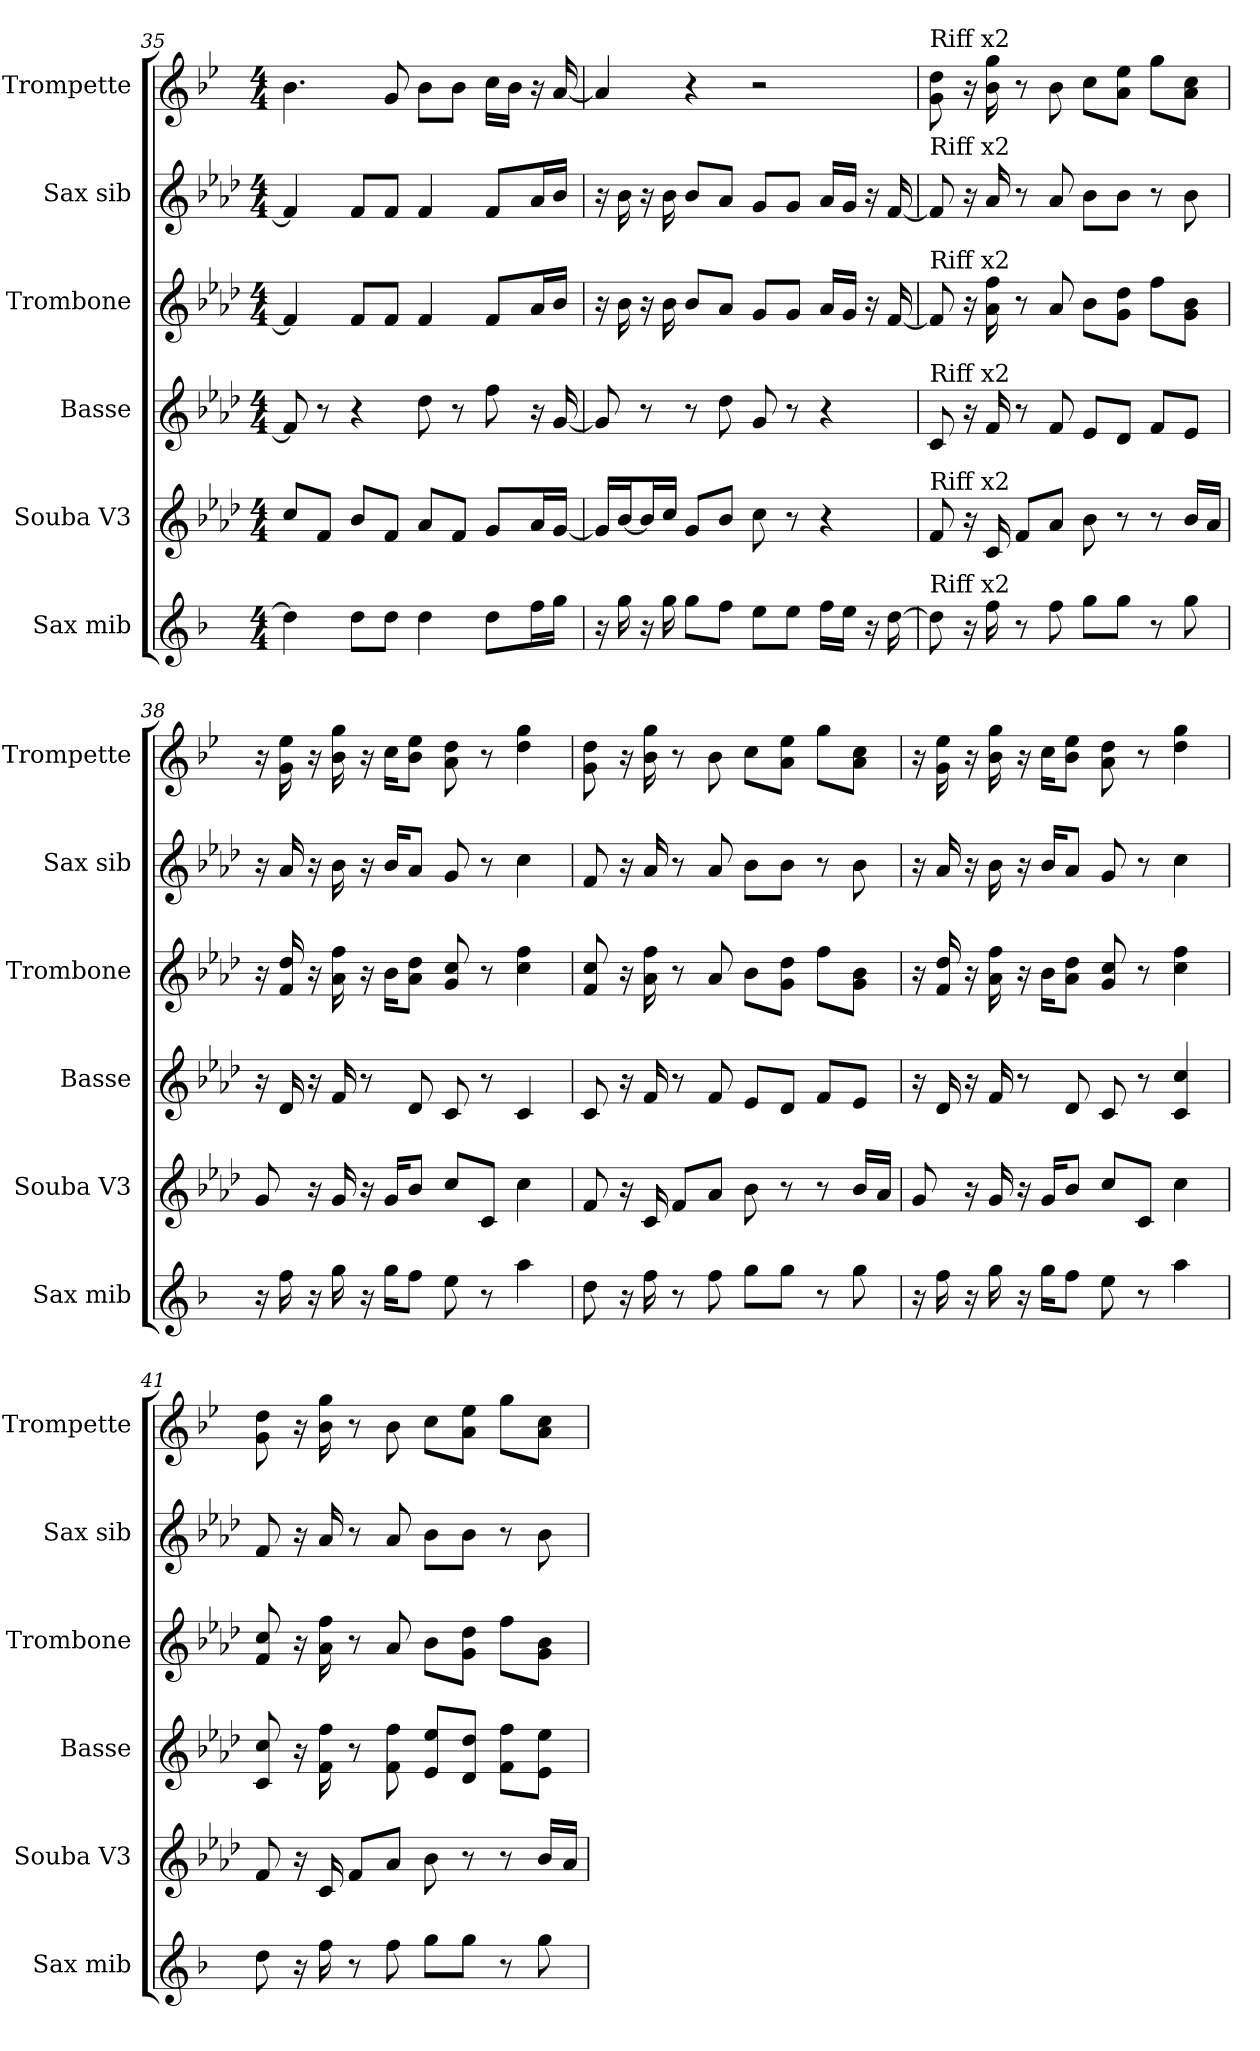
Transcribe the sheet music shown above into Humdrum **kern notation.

**kern	**kern	**kern	**kern	**kern	**kern
*part6	*part5	*part4	*part3	*part2	*part1
*staff6	*staff5	*staff4	*staff3	*staff2	*staff1
*I"Sax mib	*I"Souba V3	*I"Basse	*I"Trombone	*I"Sax sib	*I"Trompette
*I'Sax mib	*I'Souba V3	*I'Basse	*I'Trombone	*I'Sax sib	*I'Trompette
*clefG2	*clefG2	*clefG2	*clefG2	*clefG2	*clefG2
*ITrd5c9	*ITrd15c26	*ITrd8c14	*ITrd8c14	*ITrd8c14	*ITrd1c2
*k[b-e-a-d-]	*k[b-e-a-d-]	*k[b-e-a-d-]	*k[b-e-a-d-]	*k[b-e-a-d-]	*k[b-e-a-d-]
*M4/4	*M4/4	*M4/4	*M4/4	*M4/4	*M4/4
=35	=35	=35	=35	=35	=35
4f]	8CL	8F]	4F]	4F]	4.a-
.	8FFJ	8r	.	.	.
8fL	8BB-L	4r	8FL	8FL	.
8fJ	8FFJ	.	8FJ	8FJ	8f
4f	8AA-L	8d-	4F	4F	8a-L
.	8FFJ	8r	.	.	8a-J
8fL	8GGL	8f	8FL	8FL	16b-LL
.	.	.	.	.	16a-JJ
16a-L	16AA-L	16r	16A-L	16A-L	16r
16b-JJ	[16GGJJ	[16G	16B-JJ	16B-JJ	[16g
=36	=36	=36	=36	=36	=36
16r	16GGLL]	8G]	16r	16r	4g]
16b-	[16BB-J	.	16B-	16B-	.
16r	16BB-L]	8r	16r	16r	.
16b-	16CJJ	.	16B-	16B-	.
8b-L	8GGL	8r	8B-L	8B-L	4r
8a-J	8BB-J	8d-	8A-J	8A-J	.
8gL	8C	8G	8GL	8GL	2r
8gJ	8r	8r	8GJ	8GJ	.
16a-LL	4r	4r	16A-LL	16A-LL	.
16gJJ	.	.	16GJJ	16GJJ	.
16r	.	.	16r	16r	.
[16f	.	.	[16F	[16F	.
=37	=37	=37	=37	=37	=37
!	!	!	!	!	!LO:TX:t=Riff x2
!	!	!	!	!LO:TX:t=Riff x2	!
!	!	!	!LO:TX:t=Riff x2	!	!
!	!	!LO:TX:t=Riff x2	!	!	!
!	!LO:TX:t=Riff x2	!	!	!	!
!LO:TX:t=Riff x2	!	!	!	!	!
8f]	8FF	8C	8F]	8F]	8f 8cc
16r	16r	16r	16r	16r	16r
16a-	16CC	16F	16A- 16f	16A-	16a- 16ff
8r	8FFL	8r	8r	8r	8r
8a-	8AA-J	8F	8A-	8A-	8a-
8b-L	8BB-	8E-L	8B-L	8B-L	8b-L
8b-J	8r	8D-J	8G 8d-J	8B-J	8g 8dd-J
8r	8r	8FL	8fL	8r	8ffL
8b-	16BB-LL	8E-J	8G 8B-J	8B-	8g 8b-J
.	16AA-JJ	.	.	.	.
=38	=38	=38	=38	=38	=38
16r	8GG	16r	16r	16r	16r
16a-	.	16D-	16F 16d-	16A-	16f 16dd-
16r	16r	16r	16r	16r	16r
16b-	16GG	16F	16A- 16f	16B-	16a- 16ff
16r	16r	8r	16r	16r	16r
16b-KL	16GGKL	.	16B-KL	16B-KL	16b-KL
8a-J	8BB-J	8D-	8A- 8d-J	8A-J	8a- 8dd-J
8g	8CL	8C	8G 8c	8G	8g 8cc
8r	8CCJ	8r	8r	8r	8r
4cc	4C	4C	4c 4f	4c	4cc 4ff
=39	=39	=39	=39	=39	=39
8f	8FF	8C	8F 8c	8F	8f 8cc
16r	16r	16r	16r	16r	16r
16a-	16CC	16F	16A- 16f	16A-	16a- 16ff
8r	8FFL	8r	8r	8r	8r
8a-	8AA-J	8F	8A-	8A-	8a-
8b-L	8BB-	8E-L	8B-L	8B-L	8b-L
8b-J	8r	8D-J	8G 8d-J	8B-J	8g 8dd-J
8r	8r	8FL	8fL	8r	8ffL
8b-	16BB-LL	8E-J	8G 8B-J	8B-	8g 8b-J
.	16AA-JJ	.	.	.	.
=40	=40	=40	=40	=40	=40
16r	8GG	16r	16r	16r	16r
16a-	.	16D-	16F 16d-	16A-	16f 16dd-
16r	16r	16r	16r	16r	16r
16b-	16GG	16F	16A- 16f	16B-	16a- 16ff
16r	16r	8r	16r	16r	16r
16b-KL	16GGKL	.	16B-KL	16B-KL	16b-KL
8a-J	8BB-J	8D-	8A- 8d-J	8A-J	8a- 8dd-J
8g	8CL	8C	8G 8c	8G	8g 8cc
8r	8CCJ	8r	8r	8r	8r
4cc	4C	4C 4c	4c 4f	4c	4cc 4ff
=41	=41	=41	=41	=41	=41
8f	8FF	8C 8c	8F 8c	8F	8f 8cc
16r	16r	16r	16r	16r	16r
16a-	16CC	16F 16f	16A- 16f	16A-	16a- 16ff
8r	8FFL	8r	8r	8r	8r
8a-	8AA-J	8F 8f	8A-	8A-	8a-
8b-L	8BB-	8E- 8e-L	8B-L	8B-L	8b-L
8b-J	8r	8D- 8d-J	8G 8d-J	8B-J	8g 8dd-J
8r	8r	8F 8fL	8fL	8r	8ffL
8b-	16BB-LL	8E- 8e-J	8G 8B-J	8B-	8g 8b-J
.	16AA-JJ	.	.	.	.
=	=	=	=	=	=
*-	*-	*-	*-	*-	*-
